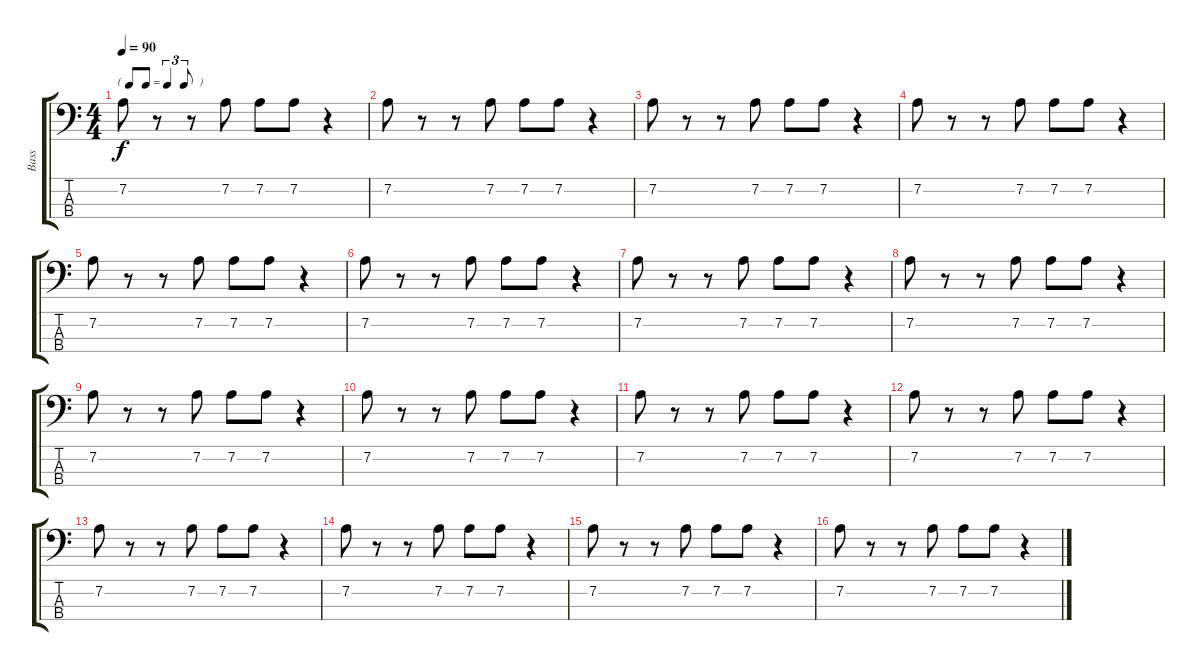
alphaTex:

\track ("Bass" "Bass") {instrument electricbassfinger}
\staff {score tabs}
\tuning (G2 D2 A1 E1) {hide}
\ts (4 4)
\tf triplet8th
\tempo 90
\clef f4
\ks c
7.2.8{dy f} r.8 r.8 7.2.8 7.2.8 7.2.8 r.4 |
7.2.8 r.8 r.8 7.2.8 7.2.8 7.2.8 r.4 |
7.2.8 r.8 r.8 7.2.8 7.2.8 7.2.8 r.4 |
7.2.8 r.8 r.8 7.2.8 7.2.8 7.2.8 r.4 |
7.2.8 r.8 r.8 7.2.8 7.2.8 7.2.8 r.4 |
7.2.8 r.8 r.8 7.2.8 7.2.8 7.2.8 r.4 |
7.2.8 r.8 r.8 7.2.8 7.2.8 7.2.8 r.4 |
7.2.8 r.8 r.8 7.2.8 7.2.8 7.2.8 r.4 |
7.2.8 r.8 r.8 7.2.8 7.2.8 7.2.8 r.4 |
7.2.8 r.8 r.8 7.2.8 7.2.8 7.2.8 r.4 |
7.2.8 r.8 r.8 7.2.8 7.2.8 7.2.8 r.4 |
7.2.8 r.8 r.8 7.2.8 7.2.8 7.2.8 r.4 |
7.2.8 r.8 r.8 7.2.8 7.2.8 7.2.8 r.4 |
7.2.8 r.8 r.8 7.2.8 7.2.8 7.2.8 r.4 |
7.2.8 r.8 r.8{volume 0} 7.2.8 7.2.8 7.2.8 r.4 |
7.2.8 r.8 r.8 7.2.8 7.2.8 7.2.8 r.4
